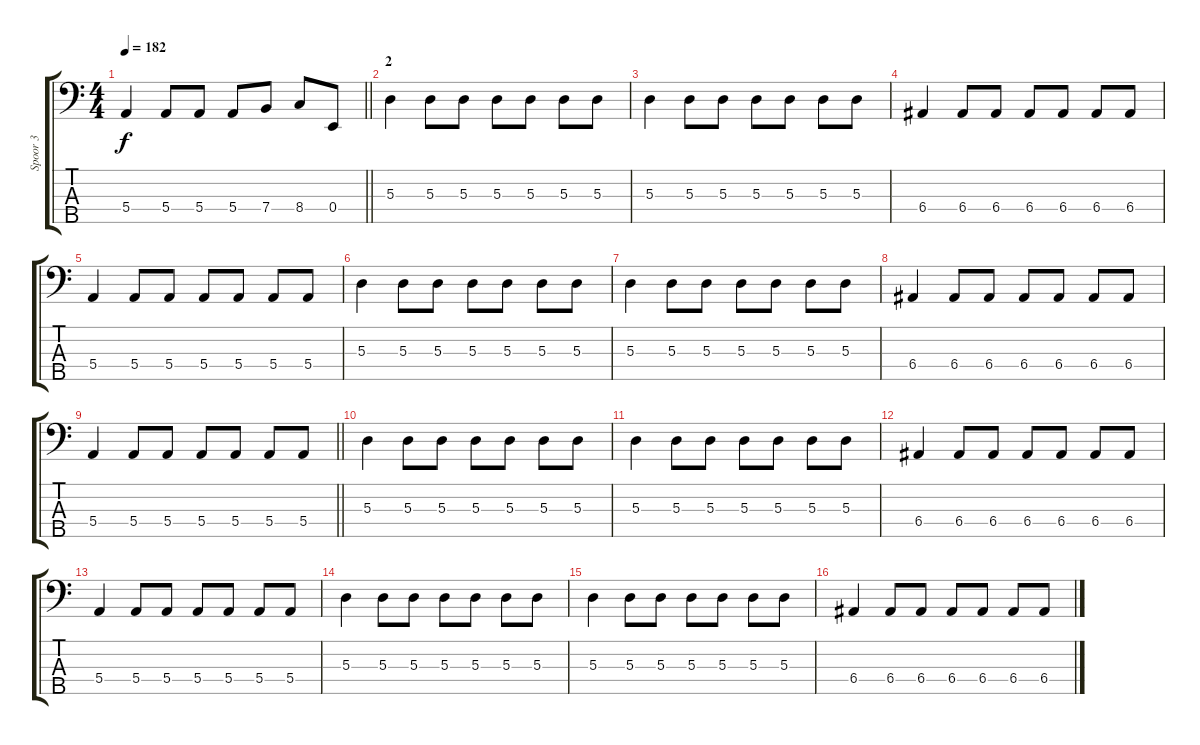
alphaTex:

\track ("Spoor 3" "Spoor 3") {instrument electricbassfinger}
\staff {score tabs}
\tuning (G2 D2 A1 E1 B0) {hide}
\ts (4 4)
\tempo 182
\clef f4
\barLineRight lightlight
\ks c
5.4.4{dy f} 5.4.8 5.4.8 5.4.8 7.4.8 8.4.8 0.4.8 |
\section ("" "2")
5.3.4 5.3.8 5.3.8 5.3.8 5.3.8 5.3.8 5.3.8 |
5.3.4 5.3.8 5.3.8 5.3.8 5.3.8 5.3.8 5.3.8 |
6.4.4 6.4.8 6.4.8 6.4.8 6.4.8 6.4.8 6.4.8 |
5.4.4 5.4.8 5.4.8 5.4.8 5.4.8 5.4.8 5.4.8 |
5.3.4 5.3.8 5.3.8 5.3.8 5.3.8 5.3.8 5.3.8 |
5.3.4 5.3.8 5.3.8 5.3.8 5.3.8 5.3.8 5.3.8 |
6.4.4 6.4.8 6.4.8 6.4.8 6.4.8 6.4.8 6.4.8 |
\barLineRight lightlight
5.4.4 5.4.8 5.4.8 5.4.8 5.4.8 5.4.8 5.4.8 |
5.3.4 5.3.8 5.3.8 5.3.8 5.3.8 5.3.8 5.3.8 |
5.3.4 5.3.8 5.3.8 5.3.8 5.3.8 5.3.8 5.3.8 |
6.4.4 6.4.8 6.4.8 6.4.8 6.4.8 6.4.8 6.4.8 |
5.4.4 5.4.8 5.4.8 5.4.8 5.4.8 5.4.8 5.4.8 |
5.3.4 5.3.8 5.3.8 5.3.8 5.3.8 5.3.8 5.3.8 |
5.3.4 5.3.8 5.3.8 5.3.8 5.3.8 5.3.8 5.3.8 |
6.4.4 6.4.8 6.4.8 6.4.8 6.4.8 6.4.8 6.4.8
